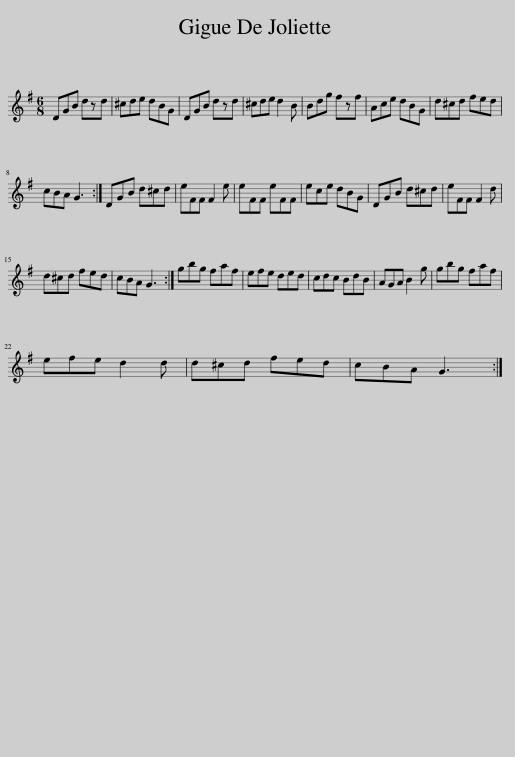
X:1
L:1/8
M:6/8
I:linebreak $
K:G
V:1 treble
V:1
 DGB dzd | ^cde dBG | DGB dzd | ^cde d2 B | Bdg fzf | %5
 Ace dBG | d^cd fed |$ cBA G3 :| DGB d^cd | eFF F2 e | %10
 eFF eFF | ece dBG | DGB d^cd | eFF F2 d |$ d^cd fed | %15
 cBA G3 :| gbg faf | efe ded | cdc BdB | AGA B2 g | %20
 gbg faf |$ efe d2 d | d^cd fed | cBA G3 :| %24
